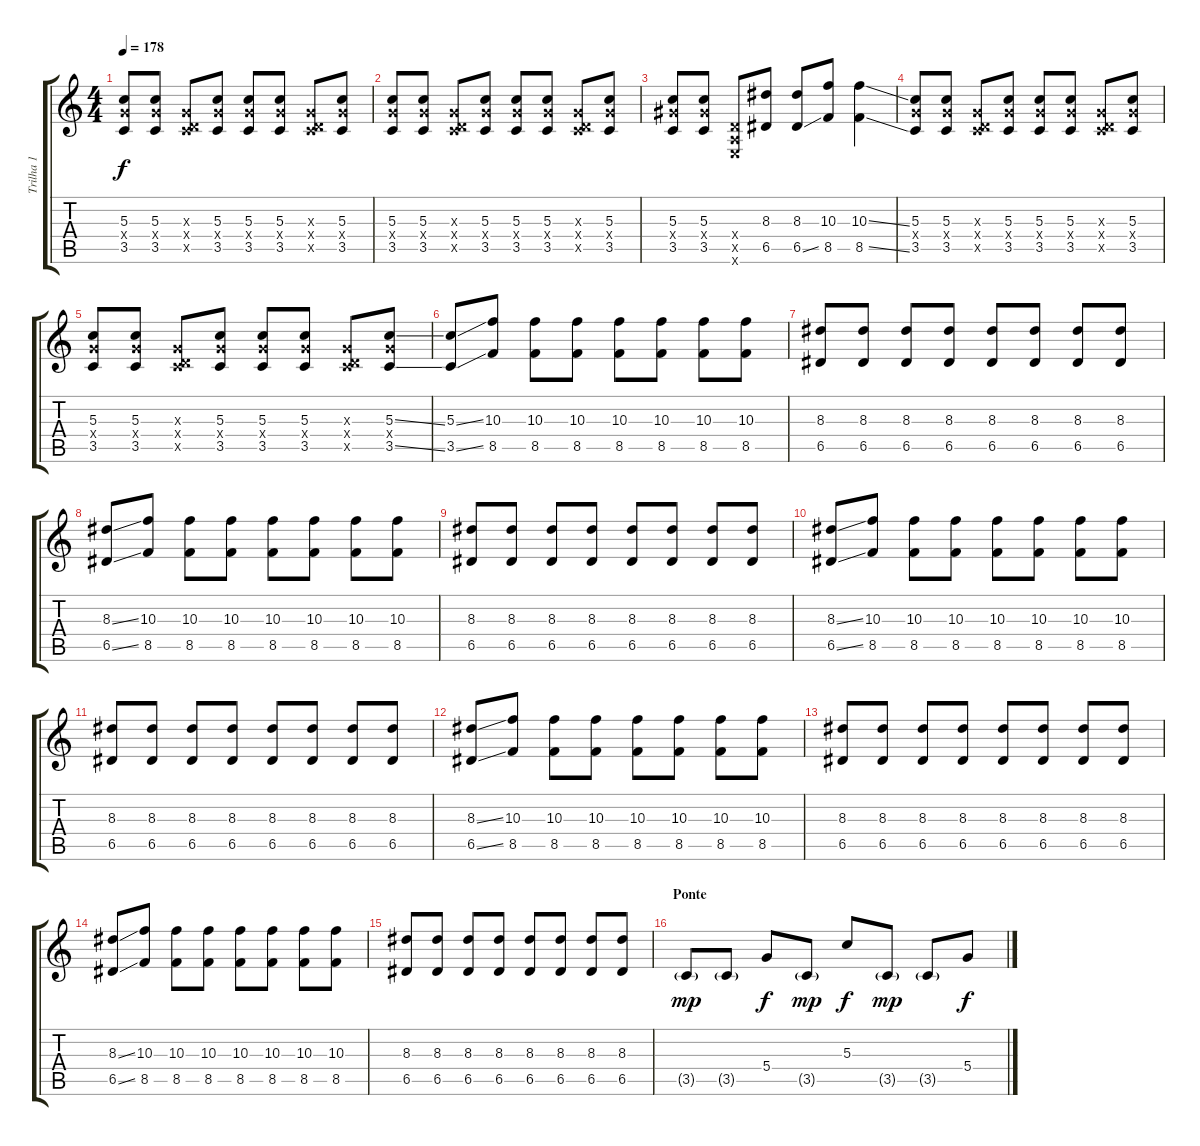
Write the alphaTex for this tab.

\track ("Trilha 1" "Trilha 1") {instrument distortionguitar}
\staff {score tabs}
\tuning (E4 B3 G3 D3 A2 E2) {hide}
\ts (4 4)
\tempo 178
\clef g2
\ks c
(5.3 5.4{x} 3.5).8{dy f} (5.3 5.4{x} 3.5).8 (0.3{x} 0.4{x} 3.5{x}).8 (5.3 5.4{x} 3.5).8 (5.3 5.4{x} 3.5).8 (5.3 5.4{x} 3.5).8 (0.3{x} 0.4{x} 3.5{x}).8 (5.3 5.4{x} 3.5).8 |
(5.3 5.4{x} 3.5).8 (5.3 5.4{x} 3.5).8 (0.3{x} 0.4{x} 3.5{x}).8 (5.3 5.4{x} 3.5).8 (5.3 5.4{x} 3.5).8 (5.3 5.4{x} 3.5).8 (0.3{x} 0.4{x} 3.5{x}).8 (5.3 5.4{x} 3.5).8 |
(5.3 6.4{x} 3.5).8 (5.3 6.4{x} 3.5).8 (0.4{x} 0.5{x} 0.6{x}).8 (8.3 6.5).8 (8.3 6.5{ss}).8 (10.3 8.5).8 (10.3{ss} 8.5{ss}).4 |
(5.3 5.4{x} 3.5).8 (5.3 5.4{x} 3.5).8 (0.3{x} 0.4{x} 3.5{x}).8 (5.3 5.4{x} 3.5).8 (5.3 5.4{x} 3.5).8 (5.3 5.4{x} 3.5).8 (0.3{x} 0.4{x} 3.5{x}).8 (5.3 5.4{x} 3.5).8 |
(5.3 5.4{x} 3.5).8 (5.3 5.4{x} 3.5).8 (0.3{x} 0.4{x} 3.5{x}).8 (5.3 5.4{x} 3.5).8 (5.3 5.4{x} 3.5).8 (5.3 5.4{x} 3.5).8 (0.3{x} 0.4{x} 3.5{x}).8 (5.3{ss} 5.4{x} 3.5{ss}).8 |
(5.3{ss} 3.5{ss}).8 (10.3 8.5).8 (10.3 8.5).8 (10.3 8.5).8 (10.3 8.5).8 (10.3 8.5).8 (10.3 8.5).8 (10.3 8.5).8 |
(8.3 6.5).8 (8.3 6.5).8 (8.3 6.5).8 (8.3 6.5).8 (8.3 6.5).8 (8.3 6.5).8 (8.3 6.5).8 (8.3 6.5).8 |
(8.3{ss} 6.5{ss}).8 (10.3 8.5).8 (10.3 8.5).8 (10.3 8.5).8 (10.3 8.5).8 (10.3 8.5).8 (10.3 8.5).8 (10.3 8.5).8 |
(8.3 6.5).8 (8.3 6.5).8 (8.3 6.5).8 (8.3 6.5).8 (8.3 6.5).8 (8.3 6.5).8 (8.3 6.5).8 (8.3 6.5).8 |
(8.3{ss} 6.5{ss}).8 (10.3 8.5).8 (10.3 8.5).8 (10.3 8.5).8 (10.3 8.5).8 (10.3 8.5).8 (10.3 8.5).8 (10.3 8.5).8 |
(8.3 6.5).8 (8.3 6.5).8 (8.3 6.5).8 (8.3 6.5).8 (8.3 6.5).8 (8.3 6.5).8 (8.3 6.5).8 (8.3 6.5).8 |
(8.3{ss} 6.5{ss}).8 (10.3 8.5).8 (10.3 8.5).8 (10.3 8.5).8 (10.3 8.5).8 (10.3 8.5).8 (10.3 8.5).8 (10.3 8.5).8 |
(8.3 6.5).8 (8.3 6.5).8 (8.3 6.5).8 (8.3 6.5).8 (8.3 6.5).8 (8.3 6.5).8 (8.3 6.5).8 (8.3 6.5).8 |
(8.3{ss} 6.5{ss}).8 (10.3 8.5).8 (10.3 8.5).8 (10.3 8.5).8 (10.3 8.5).8 (10.3 8.5).8 (10.3 8.5).8 (10.3 8.5).8 |
(8.3 6.5).8 (8.3 6.5).8 (8.3 6.5).8 (8.3 6.5).8 (8.3 6.5).8 (8.3 6.5).8 (8.3 6.5).8 (8.3 6.5).8 |
\section ("" "Ponte")
3.5{g}.8{dy mp} 3.5{g}.8 5.4.8{dy f} 3.5{g}.8{dy mp} 5.3.8{dy f} 3.5{g}.8{dy mp} 3.5{g}.8 5.4.8{dy f}
